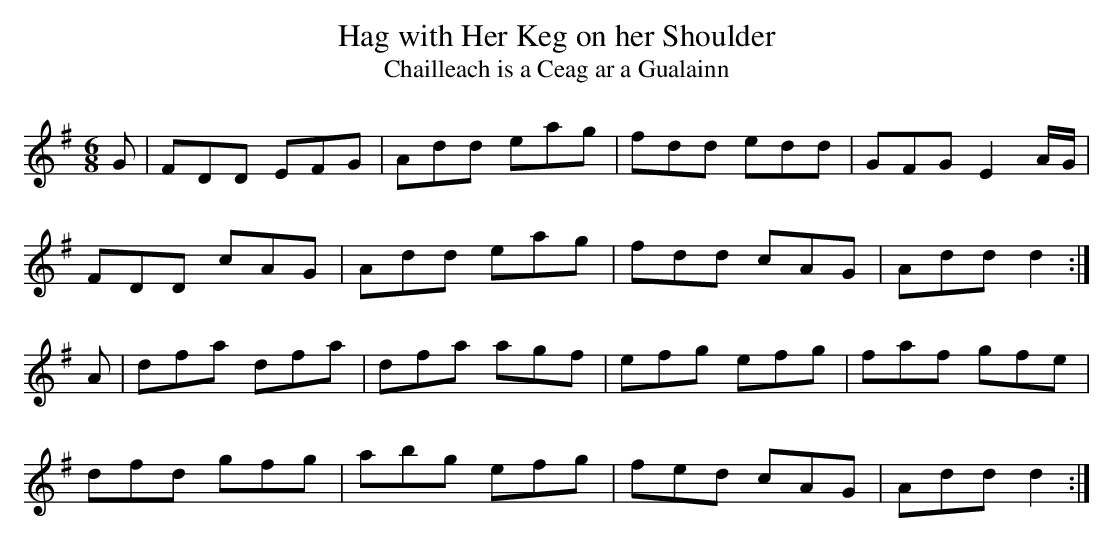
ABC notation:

X:1
T: Hag with Her Keg on her Shoulder
T: Chailleach is a Ceag ar a Gualainn
L: 1/8
M: 6/8
K: Dmix
G|FDD EFG|Add eag|fdd edd|GFG E2 A/G/|
FDD cAG|Add eag|fdd cAG|Add d2 :|
A|dfa dfa|dfa agf|efg efg|faf gfe|
dfd gfg|abg efg|fed cAG|Add d2 :|
